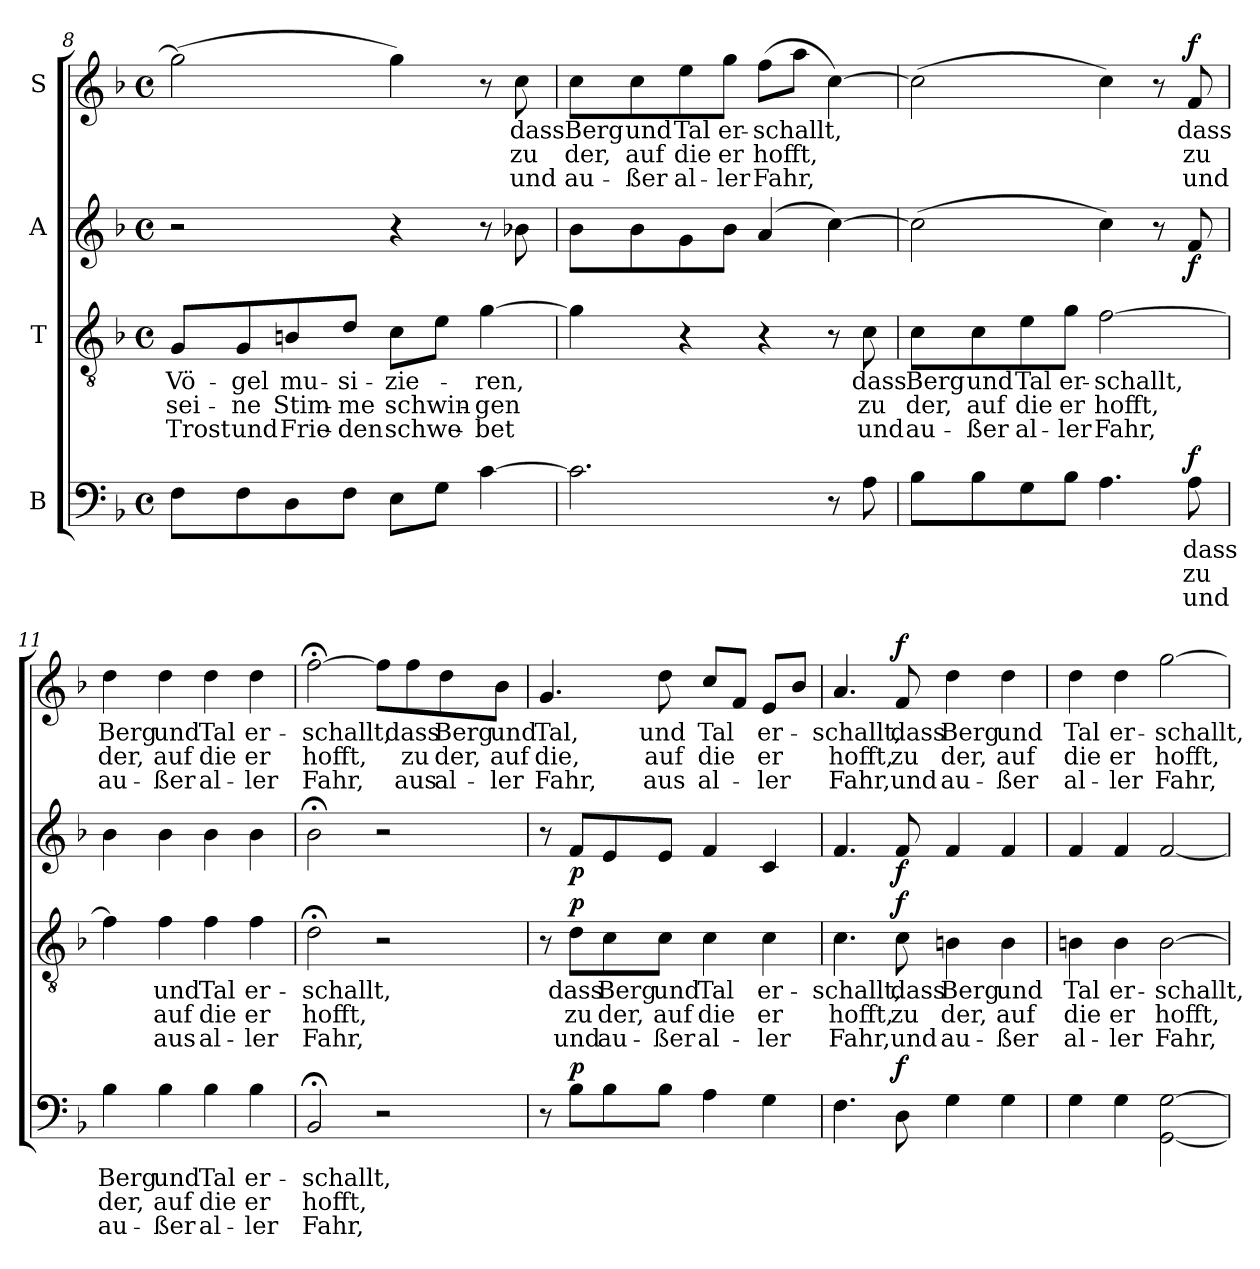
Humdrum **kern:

**kern	**text	**text	**text	**dynam	**kern	**text	**text	**text	**dynam	**kern	**dynam	**kern	**text	**text	**text	**dynam
*part4	*part4	*part4	*part4	*part4	*part3	*part3	*part3	*part3	*part3	*part2	*part2	*part1	*part1	*part1	*part1	*part1
*staff4	*staff4	*staff4	*staff4	*staff4	*staff3	*staff3	*staff3	*staff3	*staff3	*staff2	*staff2	*staff1	*staff1	*staff1	*staff1	*staff1
*I"B	*	*	*	*	*I"T	*	*	*	*	*I"A	*	*I"S	*	*	*	*
*clefF4	*	*	*	*	*clefGv2	*	*	*	*	*clefG2	*	*clefG2	*	*	*	*
*k[b-]	*	*	*	*	*k[b-]	*	*	*	*	*k[b-]	*	*k[b-]	*	*	*	*
*M4/4	*	*	*	*	*M4/4	*	*	*	*	*M4/4	*	*M4/4	*	*	*	*
*met(c)	*	*	*	*	*met(c)	*	*	*	*	*met(c)	*	*met(c)	*	*	*	*
=8	=8	=8	=8	=8	=8	=8	=8	=8	=8	=8	=8	=8	=8	=8	=8	=8
!	!	!	!	!	!	!LO:LY:b	!LO:LY:b	!LO:LY:b	!	!	!	!	!	!	!	!
8F\L	.	.	.	.	8G/L	Vö-	sei-	Trost	.	2r	.	(>2gg\]	.	.	.	.
!	!	!	!	!	!	!LO:LY:b	!LO:LY:b	!LO:LY:b	!	!	!	!	!	!	!	!
8F\	.	.	.	.	8G/	-gel	-ne	und	.	.	.	.	.	.	.	.
!	!	!	!	!	!	!LO:LY:b	!LO:LY:b	!LO:LY:b	!	!	!	!	!	!	!	!
8D\	.	.	.	.	8Bn/	mu-	Stim-	Frie-	.	.	.	.	.	.	.	.
!	!	!	!	!	!	!LO:LY:b	!LO:LY:b	!LO:LY:b	!	!	!	!	!	!	!	!
8F\J	.	.	.	.	8d/J	-si-	-me	-den	.	.	.	.	.	.	.	.
!	!	!	!	!	!	!LO:LY:b	!LO:LY:b	!LO:LY:b	!	!	!	!	!	!	!	!
8E\L	.	.	.	.	8c\L	-zie-	schwin-	schwe-	.	4r	.	4gg\)	.	.	.	.
8G\J	.	.	.	.	8e\J	.	.	.	.	.	.	.	.	.	.	.
!	!	!	!	!	!	!LO:LY:b	!LO:LY:b	!LO:LY:b	!	!	!	!	!	!	!	!
[4c\	.	.	.	.	[4g\	-ren,	-gen	-bet	.	8r	.	8r	.	.	.	.
!	!	!	!	!	!	!	!	!	!	!	!	!	!LO:LY:b	!LO:LY:b	!LO:LY:b	!
.	.	.	.	.	.	.	.	.	.	8b-X\	.	8cc\	dass	zu	und	.
=9	=9	=9	=9	=9	=9	=9	=9	=9	=9	=9	=9	=9	=9	=9	=9	=9
!	!	!	!	!	!	!	!	!	!	!	!	!	!LO:LY:b	!LO:LY:b	!LO:LY:b	!
2.c\]	.	.	.	.	4g\]	.	.	.	.	8b-\L	.	8cc\L	Berg	der,	au-	.
!	!	!	!	!	!	!	!	!	!	!	!	!	!LO:LY:b	!LO:LY:b	!LO:LY:b	!
.	.	.	.	.	.	.	.	.	.	8b-\	.	8cc\	und	auf	-ßer	.
!	!	!	!	!	!	!	!	!	!	!	!	!	!LO:LY:b	!LO:LY:b	!LO:LY:b	!
.	.	.	.	.	4r	.	.	.	.	8g\	.	8ee\	Tal	die	al-	.
!	!	!	!	!	!	!	!	!	!	!	!	!	!LO:LY:b	!LO:LY:b	!LO:LY:b	!
.	.	.	.	.	.	.	.	.	.	8b-\J	.	8gg\J	er-	er	-ler	.
!	!	!	!	!	!	!	!	!	!	!	!	!	!LO:LY:b	!LO:LY:b	!LO:LY:b	!
.	.	.	.	.	4r	.	.	.	.	(>4a/	.	(>8ff\L	-schallt,	hofft,	Fahr,	.
.	.	.	.	.	.	.	.	.	.	.	.	8aa\J	.	.	.	.
8r	.	.	.	.	8r	.	.	.	.	[4cc\)	.	[4cc\)	.	.	.	.
!	!	!	!	!	!	!LO:LY:b	!LO:LY:b	!LO:LY:b	!	!	!	!	!	!	!	!
8A\	.	.	.	.	8c\	dass	zu	und	.	.	.	.	.	.	.	.
!!LO:PB:g=z
=10	=10	=10	=10	=10	=10	=10	=10	=10	=10	=10	=10	=10	=10	=10	=10	=10
!	!	!	!	!	!	!LO:LY:b	!LO:LY:b	!LO:LY:b	!	!	!	!	!	!	!	!
8B-\L	.	.	.	.	8c\L	Berg	der,	au-	.	(>2cc\]	.	(>2cc\]	.	.	.	.
!	!	!	!	!	!	!LO:LY:b	!LO:LY:b	!LO:LY:b	!	!	!	!	!	!	!	!
8B-\	.	.	.	.	8c\	und	auf	-ßer	.	.	.	.	.	.	.	.
!	!	!	!	!	!	!LO:LY:b	!LO:LY:b	!LO:LY:b	!	!	!	!	!	!	!	!
8G\	.	.	.	.	8e\	Tal	die	al-	.	.	.	.	.	.	.	.
!	!	!	!	!	!	!LO:LY:b	!LO:LY:b	!LO:LY:b	!	!	!	!	!	!	!	!
8B-\J	.	.	.	.	8g\J	er-	er	-ler	.	.	.	.	.	.	.	.
!	!	!	!	!	!	!LO:LY:b	!LO:LY:b	!LO:LY:b	!	!	!	!	!	!	!	!
4.A\	.	.	.	.	[2f\	-schallt,	hofft,	Fahr,	.	4cc\)	.	4cc\)	.	.	.	.
.	.	.	.	.	.	.	.	.	.	8r	.	8r	.	.	.	.
!	!LO:LY:b	!LO:LY:b	!LO:LY:b	!LO:DY:b	!	!	!	!	!	!	!LO:DY:b	!	!LO:LY:b	!LO:LY:b	!LO:LY:b	!LO:DY:b
8A\	dass	zu	und	f	.	.	.	.	.	8f/	f	8f/	dass	zu	und	f
=11	=11	=11	=11	=11	=11	=11	=11	=11	=11	=11	=11	=11	=11	=11	=11	=11
!	!LO:LY:b	!LO:LY:b	!LO:LY:b	!	!	!	!	!	!	!	!	!	!LO:LY:b	!LO:LY:b	!LO:LY:b	!
4B-\	Berg	der,	au-	.	4f\]	.	.	.	.	4b-\	.	4dd\	Berg	der,	au-	.
!	!LO:LY:b	!LO:LY:b	!LO:LY:b	!	!	!LO:LY:b	!LO:LY:b	!LO:LY:b	!	!	!	!	!LO:LY:b	!LO:LY:b	!LO:LY:b	!
4B-\	und	auf	-ßer	.	4f\	und	auf	aus	.	4b-\	.	4dd\	und	auf	-ßer	.
!	!LO:LY:b	!LO:LY:b	!LO:LY:b	!	!	!LO:LY:b	!LO:LY:b	!LO:LY:b	!	!	!	!	!LO:LY:b	!LO:LY:b	!LO:LY:b	!
4B-\	Tal	die	al-	.	4f\	Tal	die	al-	.	4b-\	.	4dd\	Tal	die	al-	.
!	!LO:LY:b	!LO:LY:b	!LO:LY:b	!	!	!LO:LY:b	!LO:LY:b	!LO:LY:b	!	!	!	!	!LO:LY:b	!LO:LY:b	!LO:LY:b	!
4B-\	er-	er	-ler	.	4f\	er-	er	-ler	.	4b-\	.	4dd\	er-	er	-ler	.
=12	=12	=12	=12	=12	=12	=12	=12	=12	=12	=12	=12	=12	=12	=12	=12	=12
!	!LO:LY:b	!LO:LY:b	!LO:LY:b	!	!	!LO:LY:b	!LO:LY:b	!LO:LY:b	!	!	!	!	!LO:LY:b	!LO:LY:b	!LO:LY:b	!
2BB-;</	-schallt,	hofft,	Fahr,	.	2d;<\	-schallt,	hofft,	Fahr,	.	2b-;<\	.	[2ff;<\	-schallt,	hofft,	Fahr,	.
2r	.	.	.	.	2r	.	.	.	.	2r	.	8ff\L]	.	.	.	.
!	!	!	!	!	!	!	!	!	!	!	!	!	!LO:LY:b	!LO:LY:b	!LO:LY:b	!
.	.	.	.	.	.	.	.	.	.	.	.	8ff\	dass	zu	aus	.
!	!	!	!	!	!	!	!	!	!	!	!	!	!LO:LY:b	!LO:LY:b	!LO:LY:b	!
.	.	.	.	.	.	.	.	.	.	.	.	8dd\	Berg	der,	al-	.
!	!	!	!	!	!	!	!	!	!	!	!	!	!LO:LY:b	!LO:LY:b	!LO:LY:b	!
.	.	.	.	.	.	.	.	.	.	.	.	8b-\J	und	auf	-ler	.
=13	=13	=13	=13	=13	=13	=13	=13	=13	=13	=13	=13	=13	=13	=13	=13	=13
!	!	!	!	!	!	!	!	!	!	!	!	!	!LO:LY:b	!LO:LY:b	!LO:LY:b	!
8r	.	.	.	.	8r	.	.	.	.	8r	.	4.g/	Tal,	die,	Fahr,	.
!	!	!	!	!LO:DY:b	!	!LO:LY:b	!LO:LY:b	!LO:LY:b	!LO:DY:b	!	!LO:DY:b	!	!	!	!	!
8B-\L	.	.	.	p	8d\L	dass	zu	und	p	8f/L	p	.	.	.	.	.
!	!	!	!	!	!	!LO:LY:b	!LO:LY:b	!LO:LY:b	!	!	!	!	!	!	!	!
8B-\	.	.	.	.	8c\	Berg	der,	au-	.	8e/	.	.	.	.	.	.
!	!	!	!	!	!	!LO:LY:b	!LO:LY:b	!LO:LY:b	!	!	!	!	!LO:LY:b	!LO:LY:b	!LO:LY:b	!
8B-\J	.	.	.	.	8c\J	und	auf	-ßer	.	8e/J	.	8dd\	und	auf	aus	.
!	!	!	!	!	!	!LO:LY:b	!LO:LY:b	!LO:LY:b	!	!	!	!	!LO:LY:b	!LO:LY:b	!LO:LY:b	!
4A\	.	.	.	.	4c\	Tal	die	al-	.	4f/	.	8cc/L	Tal	die	-al-	.
.	.	.	.	.	.	.	.	.	.	.	.	8f/J	.	.	.	.
!	!	!	!	!	!	!LO:LY:b	!LO:LY:b	!LO:LY:b	!	!	!	!	!LO:LY:b	!LO:LY:b	!LO:LY:b	!
4G\	.	.	.	.	4c\	er-	er	-ler	.	4c/	.	8e/L	er-	-er	-ler	.
.	.	.	.	.	.	.	.	.	.	.	.	8b-/J	.	.	.	.
!!LO:LB:g=z
=14	=14	=14	=14	=14	=14	=14	=14	=14	=14	=14	=14	=14	=14	=14	=14	=14
!	!	!	!	!	!	!LO:LY:b	!LO:LY:b	!LO:LY:b	!	!	!	!	!LO:LY:b	!LO:LY:b	!LO:LY:b	!
4.F\	.	.	.	.	4.c\	-schallt,	hofft,	Fahr,	.	4.f/	.	4.a/	-schallt,	hofft,	Fahr,	.
!	!	!	!	!LO:DY:b	!	!LO:LY:b	!LO:LY:b	!LO:LY:b	!LO:DY:b	!	!LO:DY:b	!	!LO:LY:b	!LO:LY:b	!LO:LY:b	!LO:DY:b
8D\	.	.	.	f	8c\	dass	zu	und	f	8f/	f	8f/	dass	zu	und	f
!	!	!	!	!	!	!LO:LY:b	!LO:LY:b	!LO:LY:b	!	!	!	!	!LO:LY:b	!LO:LY:b	!LO:LY:b	!
4G\	.	.	.	.	4Bn\	Berg	der,	au-	.	4f/	.	4dd\	Berg	der,	au-	.
!	!	!	!	!	!	!LO:LY:b	!LO:LY:b	!LO:LY:b	!	!	!	!	!LO:LY:b	!LO:LY:b	!LO:LY:b	!
4G\	.	.	.	.	4B\	und	auf	-ßer	.	4f/	.	4dd\	und	auf	-ßer	.
=15	=15	=15	=15	=15	=15	=15	=15	=15	=15	=15	=15	=15	=15	=15	=15	=15
!	!	!	!	!	!	!LO:LY:b	!LO:LY:b	!LO:LY:b	!	!	!	!	!LO:LY:b	!LO:LY:b	!LO:LY:b	!
4G\	.	.	.	.	4Bn\	Tal	die	al-	.	4f/	.	4dd\	Tal	die	al-	.
!	!	!	!	!	!	!LO:LY:b	!LO:LY:b	!LO:LY:b	!	!	!	!	!LO:LY:b	!LO:LY:b	!LO:LY:b	!
4G\	.	.	.	.	4B\	er-	er	-ler	.	4f/	.	4dd\	er-	er	-ler	.
!	!	!	!	!	!	!LO:LY:b	!LO:LY:b	!LO:LY:b	!	!	!	!	!LO:LY:b	!LO:LY:b	!LO:LY:b	!
[2GG\ [2G\	.	.	.	.	[2B\	-schallt,	hofft,	Fahr,	.	[2f/	.	[2gg\	-schallt,	hofft,	Fahr,	.
=	=	=	=	=	=	=	=	=	=	=	=	=	=	=	=	=
*-	*-	*-	*-	*-	*-	*-	*-	*-	*-	*-	*-	*-	*-	*-	*-	*-
